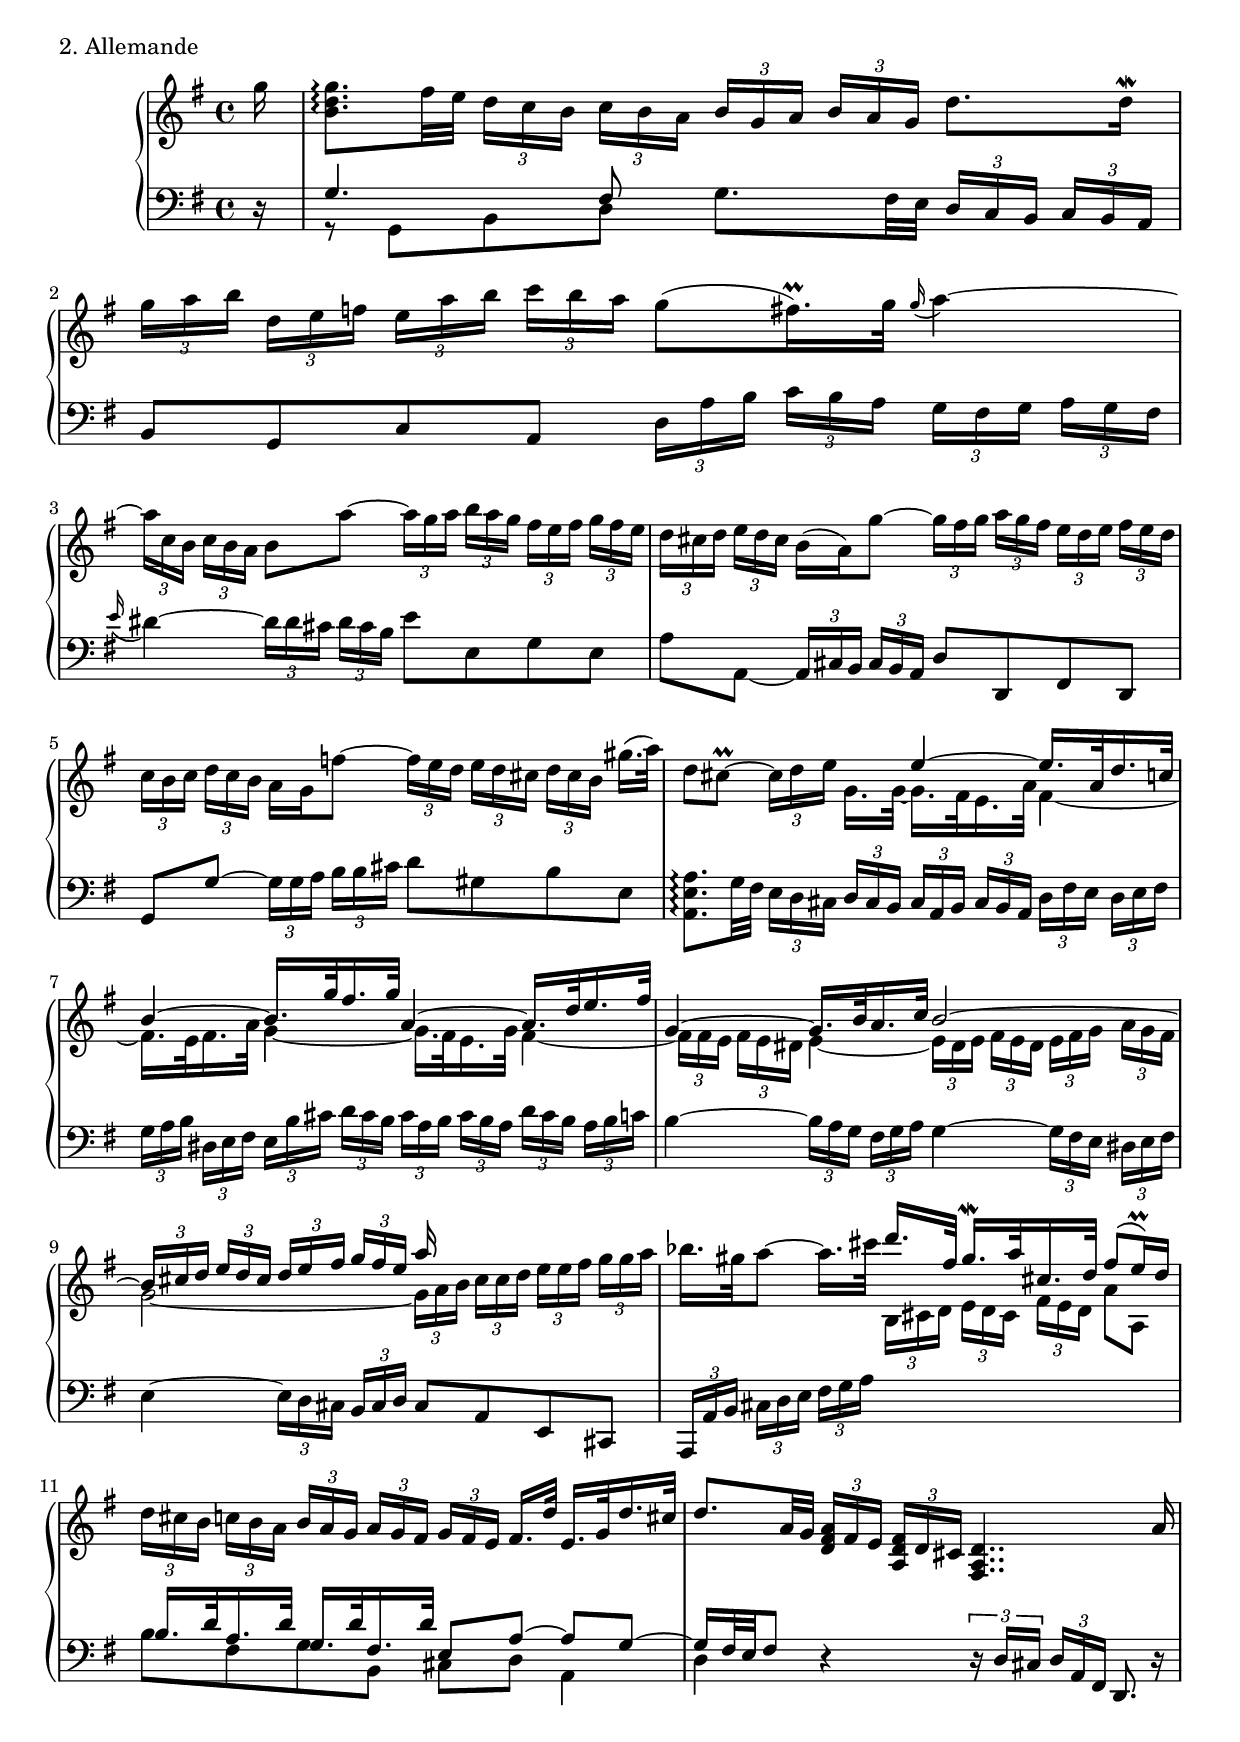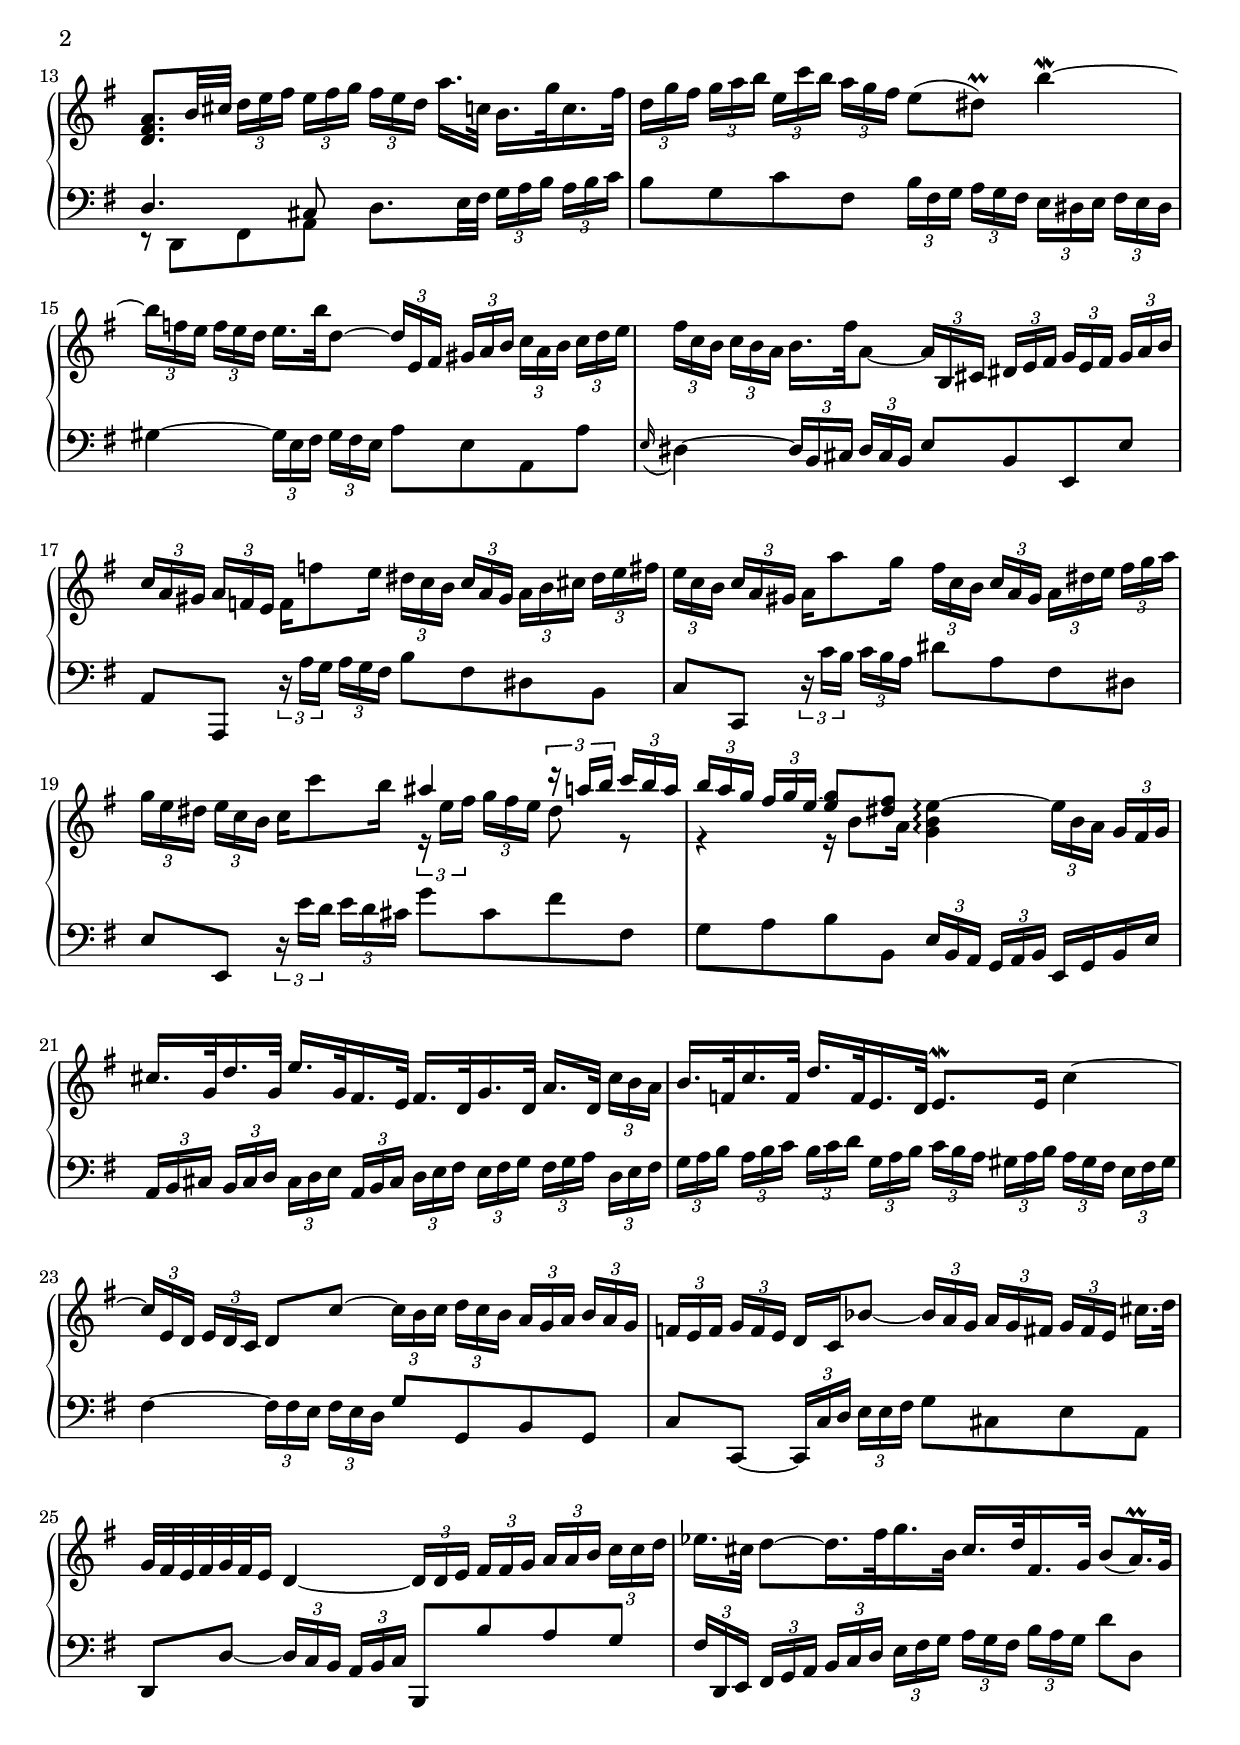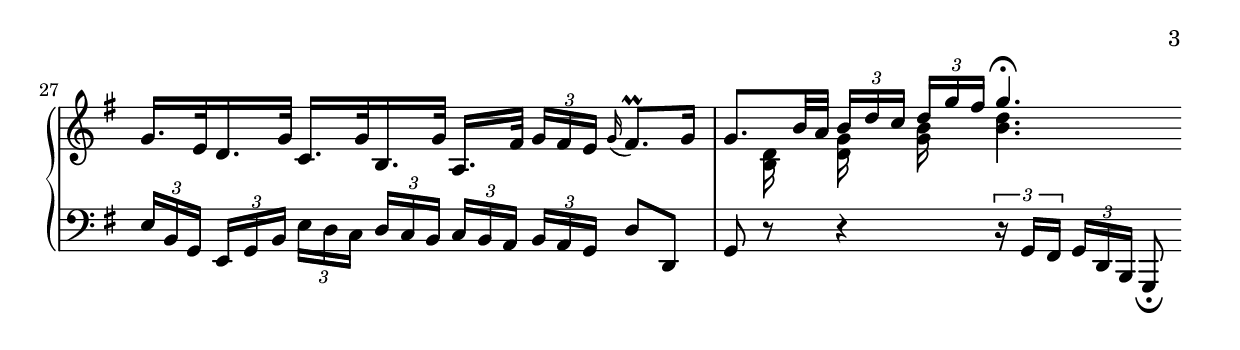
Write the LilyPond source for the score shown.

%{ Bach Partita #5, 2nd movement, Allemande.
Set for Mutopia by Carl M. Bolstad 
starting on March 28, 2004
%}

% some headers, like the LilyPond version this was made with:

\version "2.7.40"

% The following file is so I can write things
% like fs for f# and bf for b-flat.
\include "english.ly"


%*****************************************************************************
% Then, the note constants:
%*****************************************************************************

% Right Hand notes:

RightHandNotes = {
  {
  \relative g'' {
  \partial 16*1 g16
  <g d b>8.\arpeggio fs32 e \times 2/3 { d16[ c b] } \times 2/3 { c[ b a] } 
        \times 2/3 { b[ g a] } \times 2/3 { b[ a g] } d'8.[ d16]\mordent

 \override TupletBracket #'number-visibility % number-visibility is deprecated. Tune the TupletNumber instead
 = ##f  % to turn off all those 3's!

  \times 2/3 { g16[ a b] } \times 2/3 { d,[ e f] } \times 2/3 { e[ a b] } \times 2/3 { c[ b a] } 
        g8( fs16.)\prall g32 \appoggiatura g16 a4~
  \times 2/3 { a16[ c, b] } \times 2/3 { c[ b a] } b8[ a']~ \times 2/3 { a16[ g a] } \times 2/3 { b[ a g] } 
        \times 2/3 { fs[ e fs] } \times 2/3 { g[ fs e] }
  \times 2/3 { d[ cs d] } \times 2/3 { e[ d cs] } b16( a) g'8~ \times 2/3 { g16[ fs g] } 
        \times 2/3 { a[ g fs] } \times 2/3 { e[ d e] } \times 2/3 { fs[ e d] }
% RH meas 5:
  \times 2/3 { c[ b c] } \times 2/3 { d[ c b] } a16 g f'8~ \times 2/3 { f16[ e d] } \times 2/3 { e[ d cs] }
        \times 2/3 { d[ cs b] } gs'16.[( a32])
  d,8 cs~\prall  \times 2/3 { cs16[ d e] } 
% starting here (middle of measure 6), two voices in the right hand:
           << {

              \override TupletBracket #'number-visibility % number-visibility is deprecated. Tune the TupletNumber instead
 = ##f  % to turn off all those 3's!

                s8 e4~ e16.[ a,32 d16. c32]
                b4~ b16.[ g'32 fs16. g32] a,4~ a16.[ d32 e16. fs32]
                g,4~ g16.[ b32 a16. c32] b2~
                \times 2/3 { b16[ cs d] }  \times 2/3 { e[ d cs] } \times 2/3 { d[ e fs] } 
                  \times 2/3 { g[ fs e] } a s % This is where the top voice ends.
              }
           \\  % This shows where the other voice starts.
              { 

              \override TupletBracket #'number-visibility % number-visibility is deprecated. Tune the TupletNumber instead
 = ##f  % to turn off all those 3's!

                g,16.[ g32~] g16.[ fs32 e16. a32] fs4~
                fs16.[ e32 fs16. a32] g4~ g16.[ fs32 e16. g32] fs4~
                \times 2/3 { fs16[ fs e] }  \times 2/3 { fs[ e ds] } e4~ \times 2/3 { e16[ ds e] } 
                    \times 2/3 { fs[ e ds] } \times 2/3 { e[ fs g] } \times 2/3 { a[ g fs] }
                g2~ \times 2/3 { g16[ a b] }
              }
           >> % end of the two-voice section, middle of measure 9.
 \times 2/3 { cs16[ cs d] } \times 2/3 { e[ e fs] } \times 2/3 { g[ g a] }
% RH meas 10:
  bf16. gs32 a8~ a16. cs32 
    % here we have two voices in the upper staff again:
      << 
         { d16. fs,32 gs16.\mordent a32 cs,16. d32 fs8\( e16\)\prall d } 
        \\  

              \override TupletBracket #'number-visibility % number-visibility is deprecated. Tune the TupletNumber instead
 = ##f  % to turn off all those 3's!

         { \times 2/3 { b,16[ cs d] } \times 2/3 { e[ d cs] } \times 2/3 { fs16[ e d] } a'8[ a,] }
      >>
% RH meas 11, back to a single voice again:
  \times 2/3 { d'16[ cs b] } \times 2/3 { c[ b a] } \times 2/3 { b[ a g] } \times 2/3 { a[ g fs] } \times 2/3 { g[ fs e] }
       fs16.[ d'32] e,16.[ g32 d'16. cs32]
% RH meas 12:
  d8. a32 g \times 2/3 { <a fs d>16[ fs e] } \times 2/3 { <fs d a>[ d cs] } <d a fs>4.. \bar ":|:" a'16
% RH meas 13:
  <a fs d>8. b32 cs \times 2/3 { d16[ e fs] } \times 2/3 { e[ fs g] } \times 2/3 { fs[ e d] } a'16.[ c,32] b16.[ g'32 c,16. fs32]
% RH meas 14:
  \times 2/3 { d16[ g fs] } \times 2/3 { g[ a b] } \times 2/3 { e,[ c' b] } \times 2/3 { a[ g fs] } e8[( ds])\prall b'4~\mordent
% RH meas 15:
  \times 2/3 { b16[ f e] } \times 2/3 { f[ e d] } e16.[ b'32 d,8]~ \times 2/3 { d16[ e, fs] } \times 2/3 { gs[ a b] } 
     \times 2/3 { c[ a b] } \times 2/3 { c[ d e] } 
% RH meas 16:
  \times 2/3 { fs[ c b] } \times 2/3 { c[ b a] } b16.[ fs'32 a,8]~ \times 2/3 { a16[ b, cs] } \times 2/3 { ds[ e fs] }
     \times 2/3 { g[ e fs] } \times 2/3 { g[ a b] }
% RH meas 17:
  \times 2/3 { c[ a gs] } \times 2/3 { a[ f e] } f16[ f'8 e16] \times 2/3 { ds16[ c b] } \times 2/3 { c[ a gs] } \times 2/3 { a[ b
     cs] } \times 2/3 { ds[ e fs] } 
% RH meas 18:
  \times 2/3 { e[ c b] } \times 2/3 { c[ a gs] } a16[ a'8 g16] \times 2/3 { fs[ c b] } \times 2/3 { c[ a gs] } \times 2/3 { a[ ds
     e] } \times 2/3 { fs[ g a] }
% RH meas 19:
  \times 2/3 { g[ e ds] } \times 2/3 { e[ c b] } c16[ c'8 b16] 
% in two voices here:
    <<
              \override TupletBracket #'number-visibility % number-visibility is deprecated. Tune the TupletNumber instead
 = ##f  % to turn off all those 3's!
      { as4 \times 2/3 { r16 a[ b] } \times 2/3 { c[ b a] } 
          % meas 20:
             \times 2/3 { b[ a g] } \times 2/3 { fs[ g e~] } <e g>8 <ds fs>
      }
    \\
      { 
              \override TupletBracket #'number-visibility % number-visibility is deprecated. Tune the TupletNumber instead
 = ##f  % to turn off all those 3's!

          \times 2/3 { r16 e[ fs] } \times 2/3 { g[ fs e] } ds8 r
          % meas 20:
             r4 r16 b8 a16
      }
    >>
  <g b e>4~\arpeggio \times 2/3 { e'16[ b a] } \times 2/3 { g[ fs g] }
% RH meas 21:
  cs16.[ g32 d'16. g,32] e'16.[ g,32 fs16. e32] fs16.[ d32 g16. d32] a'16. d,32 \times 2/3 { cs'16[ b a] }
% RH meas 22:
  b16.[ f32 c'16. f,32] d'16.[ f,32 e16. d32] e8.\mordent e16 c'4~
% RH meas 23:
  \times 2/3 { c16[ e, d] } \times 2/3 { e[ d c] } d8[ c']~ \times 2/3 { c16[ b c] } \times 2/3 { d[ c b] } \times 2/3 { a[ g a] } 
     \times 2/3 { b[ a g] } 
% RH meas 24:
  \times 2/3 { f[ e f] } \times 2/3 { g[ f e] } d c bf'8~ \times 2/3 { bf16[ a g] } \times 2/3 { a[ g fs] } \times 2/3 { g[ fs e] } 
     cs'16.[ d32]
% RH meas 25:
  g,32 fs e fs g fs e16 d4~ \times 2/3 { d16[ d e] } \times 2/3 { fs[ fs g] } \times 2/3 { a[ a b] } \times 2/3 { c[ c d] } 
% RH meas 26:
  ef16. cs32 d8[~ d16. fs32 g16. b,32] cs16.[ d32 fs,16. g32] b8( a16.)\prall g32
% RH meas 27:
  g16.[ e32 d16. g32] c,16.[ g'32 b,16. g'32] a,16.[ fs'32] \times 2/3 { g16[ fs e] } \appoggiatura g16 fs8.[\prall g16]
% RH meas 28, two voices:
  <<
    { 
              \override TupletBracket #'number-visibility % number-visibility is deprecated. Tune the TupletNumber instead
 = ##f  % to turn off all those 3's!
       g8. b32 a \times 2/3 { b16[ d c] } \times 2/3 { d[ g fs] } g4. \fermata }
   \\
              \override TupletBracket #'number-visibility % number-visibility is deprecated. Tune the TupletNumber instead
 = ##f  % to turn off all those 3's!
    { s8 <b,, d>16 s <d g> s <g b> s <b d>4. }
  >>
  \bar ":|"  % this is the end of the piece.
  }
 }
}

% Left Hand notes:

LeftHandNotes = {
  {
  \relative g {
  \partial 16*1 r16

 \override TupletBracket #'number-visibility % number-visibility is deprecated. Tune the TupletNumber instead
 = ##t  % turn on the 3's for the 1st measure

  << { g4. fs8 } \\ { r8 g, b d } >> g8. fs32 e \times 2/3 { d16[ c b] } \times 2/3 { c[ b a] } 

 \override TupletBracket #'number-visibility % number-visibility is deprecated. Tune the TupletNumber instead
 = ##f  % turn the 3's back off for the rest of the piece.

  b8 g c a \times 2/3 { d16[ a' b] } \times 2/3 { c[ b a] } \times 2/3 { g[ fs g] } \times 2/3 { a[ g fs] }
  \appoggiatura e'16 ds4~ \times 2/3 { ds16[ ds cs] } \times 2/3 { ds[ cs b] } e8 e, g e
  a a,~ \times 2/3 { a16[ cs b] } \times 2/3 { cs[ b a] } d8 d, fs d
% LH meas 5:
  g g'~ \times 2/3 { g16[ g a] } \times 2/3 { b[ b cs] } d8 gs, b e,
  <a, e' a>8.\arpeggio g'32 fs \times 2/3 { e16[ d cs] } \times 2/3 { d[ cs b] } \times 2/3 { cs[ a b] } \times 2/3 { cs[ b a] }
      \times 2/3 { d[ fs e] } \times 2/3 { d[ e fs] }
% LH meas 7:
  \times 2/3 { g[ a b] } \times 2/3 { ds,[ e fs] } \times 2/3 { e[ b' cs] } \times 2/3 { d[ cs b] } 
      \times 2/3 { cs[ a b] } \times 2/3 { cs[ b a] } \times 2/3 { d[ cs b] } \times 2/3 { a[ b c] }
% LH meas 8:
  b4~ \times 2/3 { b16[ a g] } \times 2/3 { fs[ g a] } g4~ \times 2/3 { g16[ fs e] } \times 2/3 { ds[ e fs] }
% LH meas 9:
  e4~ \times 2/3 { e16[ d cs] } \times 2/3 { b[ cs d] } cs8 a e cs
% LH meas 10:
  \times 2/3 { a16[ a' b] } \times 2/3 { cs[ d e] } \times 2/3 { fs[ g a] } s2 s8
% LH meas 11, two voices:
  <<
    { b16. d32 a16. d32 g,16. d'32 fs,16. d'32 e,8[ a]~ a[ g~] }
    \\
    { b8 fs g b, cs d a4 }
  >>
% LH meas 12, still two voices for a bit:
  <<
    { g'16 fs32 e fs8 }
   \\
    { d4 }
  >>
  r4 \times 2/3 { r16 d[ cs] } \times 2/3 { d[ a fs] } d8. r16
% LH meas 13, two voices again:
  <<
    { d'4. cs8 }
    \\
    { r8 d, fs a }
  >>
  d8. e32 fs \times 2/3 { g16[ a b] } \times 2/3 { a[ b c] } 
% LH meas 14:
  b8 g c fs, \times 2/3 { b16[ fs g] } \times 2/3 { a[ g fs] } \times 2/3 { e[ ds e] } \times 2/3 { fs[ e ds] }
% LH meas 15:
  gs4~ \times 2/3 { gs16[ e fs] } \times 2/3 { gs[ fs e] } a8 e a, a'
% LH meas 16:
  \appoggiatura e16 ds4~ \times 2/3 { ds16[ b cs] } \times 2/3 { ds[ cs b] } e8 b e, e'
% LH meas 17:
  a, a, \times 2/3 { r16 a''[ g] } \times 2/3 { a[ g fs] } b8 fs ds b 
% LH meas 18:
  c c, \times 2/3 { r16 c''[ b] } \times 2/3 { c[ b a] } ds8 a fs ds
% LH meas 19:
  e e, \times 2/3 { r16 e''[ d] } \times 2/3 { e[ d cs] } g'8 cs, fs fs,
% LH meas 20:
  g a b b, \times 2/3 { e16[ b a] } \times 2/3 { g[ a b] } e,16 g b e
% LH meas 21:
  \times 2/3 { a,16[ b cs] } \times 2/3 { b[ cs d] } \times 2/3 { cs[ d e] } \times 2/3 { a,[ b cs] } 
     \times 2/3 { d[ e fs] } \times 2/3 { e[ fs g] } \times 2/3 { fs[ g a] } \times 2/3 { d,[ e fs] } 
% LH meas 22:
  \times 2/3 { g[ a b] } \times 2/3 { a[ b c] } \times 2/3 { b[ c d] } \times 2/3 { g,[ a b] } 
     \times 2/3 { c[ b a] } \times 2/3 { gs[ a b] } \times 2/3 { a[ gs fs] } \times 2/3 { e[ fs gs] } 
% LH meas 23:
  fs4~ \times 2/3 { fs16[ fs e] } \times 2/3 { fs[ e d] } g8 g, b g
% LH meas 24:
  c c,~ \times 2/3 { c16[ c' d] } \times 2/3 { e[ e fs] } g8 cs, e a,
% LH meas 25:
  d, d'~ \times 2/3 { d16[ c b] } \times 2/3 { a[ b c] } b,8 b'' a g
% LH meas 26:
  \times 2/3 { fs16[ d, e] } \times 2/3 { fs[ g a] } \times 2/3 { b[ c d] } \times 2/3 { e[ fs g] } \times 2/3 { a[ g fs] }
     \times 2/3 { b[ a g] } d'8[ d,]
% LH meas 27:
  \times 2/3 { e16[ b g] } \times 2/3 { e[ g b] } \times 2/3 { e[ d c] } \times 2/3 { d[ c b] } \times 2/3 { c[ b a] } 
     \times 2/3 { b[ a g] } d'8[ d,]
% LH meas 28:
  g r r4 \times 2/3 { r16 g[ fs] } \times 2/3 { g[ d b] } g8 _\fermata
  }
 }
}

%**********************************************************************
%**********************************************************************
\score {
  {
  \context PianoStaff 
  << \context Staff = "up" {
       \key g \major
       \time 4/4
       \set Staff.midiInstrument = #"harpsichord"
 %      \autochange  %This is to make the right hand change staffs when
                         %it goes too low.
       \context Voice
       \RightHandNotes   %The actual notes, entered above.
     } % close off the "up" or right-hand staff.

     \context Staff = "down" {
       \key g \major
       \time 4/4        %notice that I'm not letting the L hand change staves.
       \clef bass
       \set Staff.midiInstrument = #"harpsichord"
       \context Voice
       \LeftHandNotes   %The actual notes, entered above.
     } % close off the "down" or Left-hand staff.
  >>
  }
  \header {
    piece = "2. Allemande"
  }
 \midi { \tempo 8=75 }
 \layout { }
}
